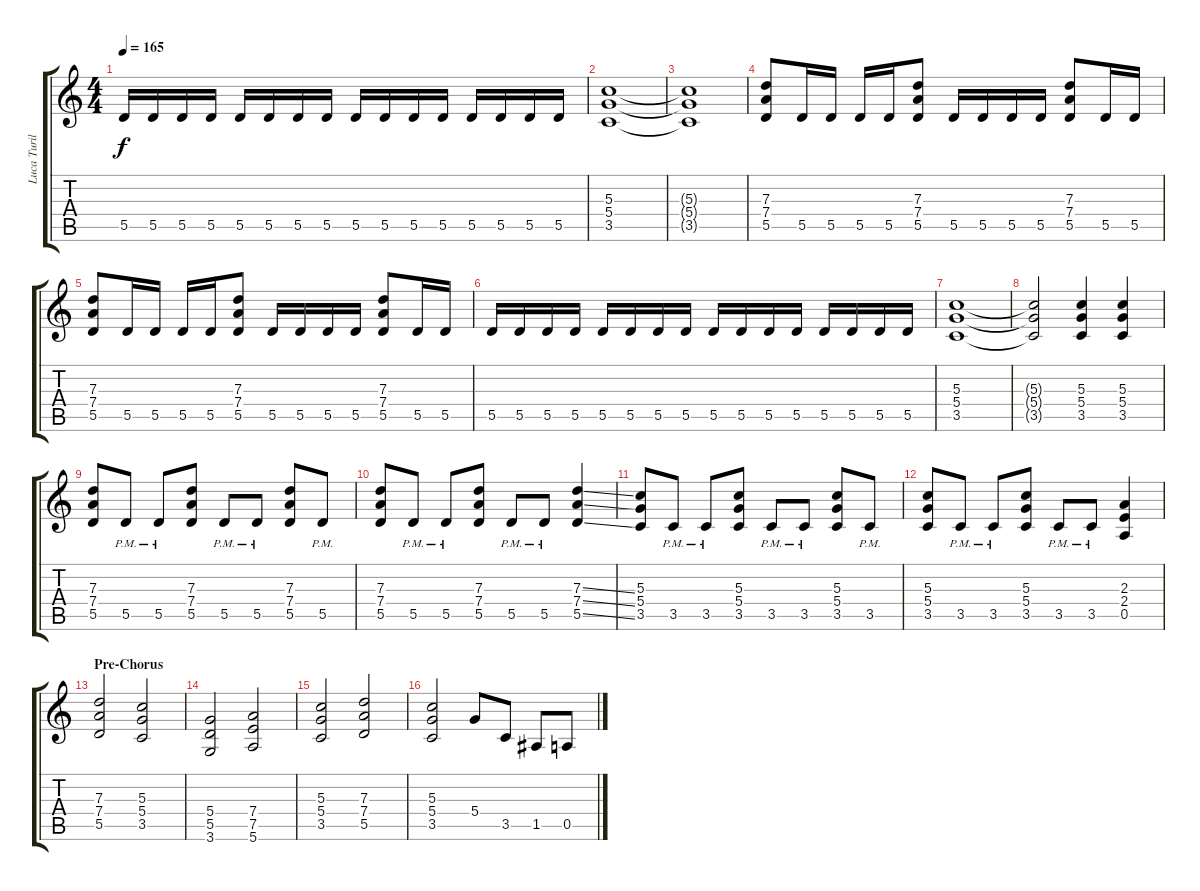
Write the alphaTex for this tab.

\track ("Luca Turilli 2" "Luca Turil") {instrument overdrivenguitar}
\staff {score tabs}
\tuning (E4 B3 G3 D3 A2 E2) {hide}
\ts (4 4)
\tempo 165
\clef g2
\ks c
5.5.16{dy f} 5.5.16 5.5.16 5.5.16 5.5.16 5.5.16 5.5.16 5.5.16 5.5.16 5.5.16 5.5.16 5.5.16 5.5.16 5.5.16 5.5.16 5.5.16 |
(5.3 5.4 3.5).1 |
(5.3{t} 5.4{t} 3.5{t}).1 |
(7.3 7.4 5.5).8 5.5.16 5.5.16 5.5.16 5.5.16 (7.3 7.4 5.5).8 5.5.16 5.5.16 5.5.16 5.5.16 (7.3 7.4 5.5).8 5.5.16 5.5.16 |
(7.3 7.4 5.5).8 5.5.16 5.5.16 5.5.16 5.5.16 (7.3 7.4 5.5).8 5.5.16 5.5.16 5.5.16 5.5.16 (7.3 7.4 5.5).8 5.5.16 5.5.16 |
5.5.16 5.5.16 5.5.16 5.5.16 5.5.16 5.5.16 5.5.16 5.5.16 5.5.16 5.5.16 5.5.16 5.5.16 5.5.16 5.5.16 5.5.16 5.5.16 |
(5.3 5.4 3.5).1 |
(5.3{t} 5.4{t} 3.5{t}).2 (5.3 5.4 3.5).4 (5.3 5.4 3.5).4 |
(7.3 7.4 5.5).8 5.5{pm}.8 5.5{pm}.8 (7.3 7.4 5.5).8 5.5{pm}.8 5.5{pm}.8 (7.3 7.4 5.5).8 5.5{pm}.8 |
(7.3 7.4 5.5).8 5.5{pm}.8 5.5{pm}.8 (7.3 7.4 5.5).8 5.5{pm}.8 5.5{pm}.8 (7.3{ss} 7.4{ss} 5.5{ss}).4 |
(5.3 5.4 3.5).8 3.5{pm}.8 3.5{pm}.8 (5.3 5.4 3.5).8 3.5{pm}.8 3.5{pm}.8 (5.3 5.4 3.5).8 3.5{pm}.8 |
(5.3 5.4 3.5).8 3.5{pm}.8 3.5{pm}.8 (5.3 5.4 3.5).8 3.5{pm}.8 3.5{pm}.8 (2.3 2.4 0.5).4 |
\section ("" "Pre-Chorus")
(7.3 7.4 5.5).2 (5.3 5.4 3.5).2 |
(5.4 5.5 3.6).2 (7.4 7.5 5.6).2 |
(5.3 5.4 3.5).2 (7.3 7.4 5.5).2 |
(5.3 5.4 3.5).2 5.4.8 3.5.8 1.5.8 0.5.8
